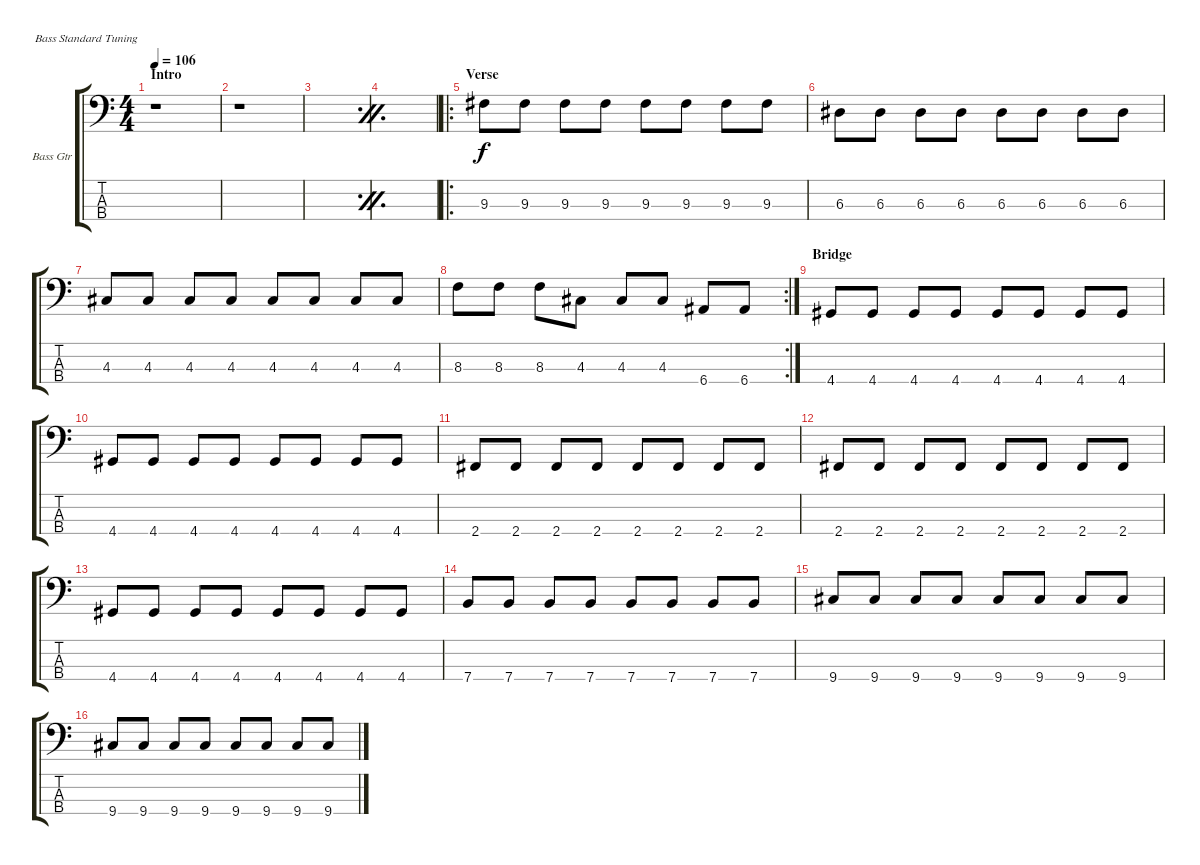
\defaultSystemsLayout 4
\bracketExtendMode groupsimilarinstruments
\firstSystemTrackNameOrientation horizontal
\otherSystemsTrackNameOrientation horizontal
\track ("Bass" "Bass Gtr") {instrument electricbassfinger}
\staff {score tabs}
\tuning (G2 D2 A1 E1)
\ts (4 4)
\section ("" "Intro")
\tempo 106
\clef f4
\ks c
r.1{dy f instrument electricbassfinger} |
r.1 |
\simile firstofdouble
|
\simile secondofdouble
|
\ro
\section ("" "Verse")
\simile none
9.3.8 9.3.8 9.3.8 9.3.8 9.3.8 9.3.8 9.3.8 9.3.8 |
6.3.8 6.3.8 6.3.8 6.3.8 6.3.8 6.3.8 6.3.8 6.3.8 |
4.3.8 4.3.8 4.3.8 4.3.8 4.3.8 4.3.8 4.3.8 4.3.8 |
\rc 2
8.3.8 8.3.8 8.3.8 4.3.8 4.3.8 4.3.8 6.4.8 6.4.8 |
\section ("" "Bridge")
4.4.8 4.4.8 4.4.8 4.4.8 4.4.8 4.4.8 4.4.8 4.4.8 |
4.4.8 4.4.8 4.4.8 4.4.8 4.4.8 4.4.8 4.4.8 4.4.8 |
2.4.8 2.4.8 2.4.8 2.4.8 2.4.8 2.4.8 2.4.8 2.4.8 |
2.4.8 2.4.8 2.4.8 2.4.8 2.4.8 2.4.8 2.4.8 2.4.8 |
4.4.8 4.4.8 4.4.8 4.4.8 4.4.8 4.4.8 4.4.8 4.4.8 |
7.4.8 7.4.8 7.4.8 7.4.8 7.4.8 7.4.8 7.4.8 7.4.8 |
9.4.8 9.4.8 9.4.8 9.4.8 9.4.8 9.4.8 9.4.8 9.4.8 |
9.4.8 9.4.8 9.4.8 9.4.8 9.4.8 9.4.8 9.4.8 9.4.8
